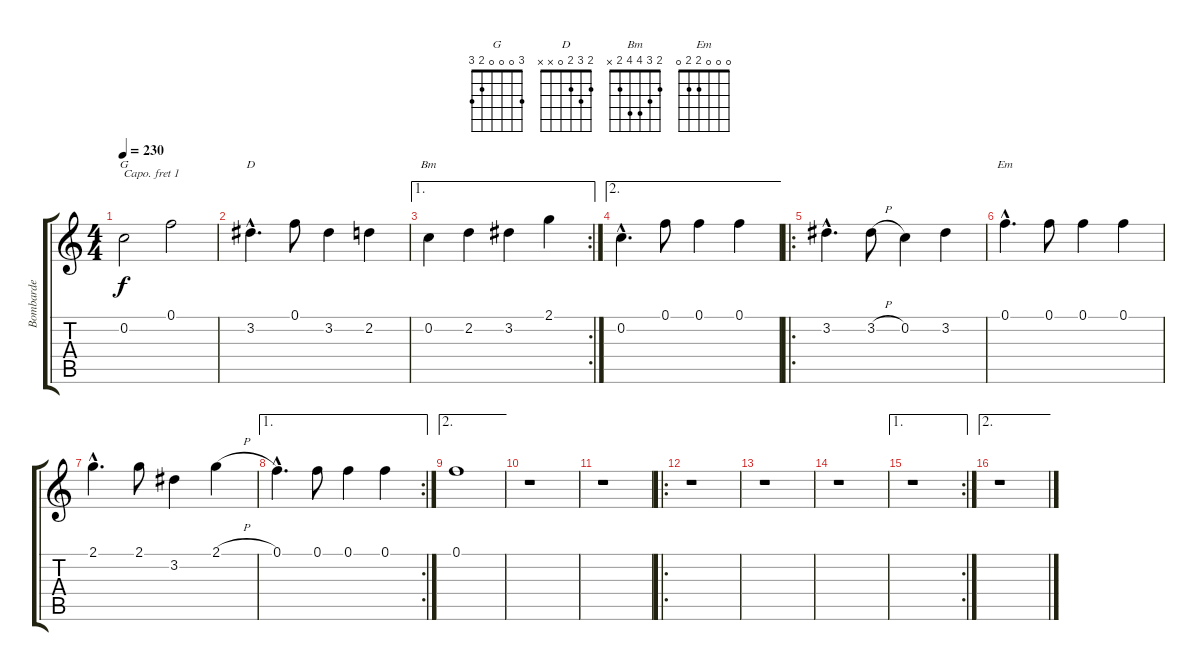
\track ("Bombarde" "Bombarde") {instrument electricguitarclean}
\staff {score tabs}
\capo 1
\tuning (E4 B3 G3 D3 A2 E2) {hide}
\chord ("G" 3 0 0 0 2 3)
\chord ("D" 2 3 2 0 x x)
\chord ("Bm" 2 3 4 4 2 x)
\chord ("Em" 0 0 0 2 2 0)
\ts (4 4)
\tempo 230
\clef g2
\ks c
0.2.2{ch "G" dy f} 0.1.2 |
3.2{hac}.4{d ch "D"} 0.1.8 3.2.4 2.2.4 |
\ae 1
\rc 2
0.2.4{ch "Bm"} 2.2.4 3.2.4 2.1.4 |
\ae 2
0.2{hac}.4{d} 0.1.8 0.1.4 0.1.4 |
\ro
3.2{hac}.4{d} 3.2{h}.8 0.2.4 3.2.4 |
0.1{hac}.4{d ch "Em"} 0.1.8 0.1.4 0.1.4 |
2.1{hac}.4{d} 2.1.8 3.2.4 2.1{h}.4 |
\ae 1
\rc 2
0.1{hac}.4{d} 0.1.8 0.1.4 0.1.4 |
\ae 2
0.1.1 |
r.1 |
r.1 |
\ro
r.1 |
r.1 |
r.1 |
\ae 1
\rc 2
r.1 |
\ae 2
r.1
